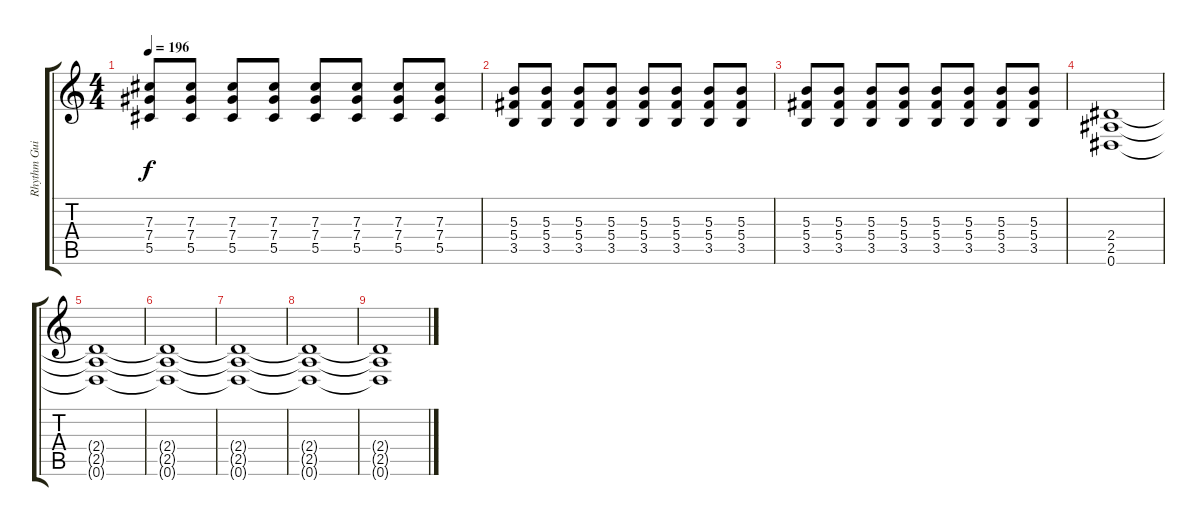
\track ("Rhythm Guitar  " "Rhythm Gui") {instrument overdrivenguitar}
\staff {score tabs}
\tuning (Eb4 Bb3 Gb3 Db3 Ab2 Eb2) {hide}
\ts (4 4)
\tempo 196
\clef g2
\ks c
(7.3 7.4 5.5).8{dy f} (7.3 7.4 5.5).8 (7.3 7.4 5.5).8 (7.3 7.4 5.5).8 (7.3 7.4 5.5).8 (7.3 7.4 5.5).8 (7.3 7.4 5.5).8 (7.3 7.4 5.5).8 |
(5.3 5.4 3.5).8 (5.3 5.4 3.5).8 (5.3 5.4 3.5).8 (5.3 5.4 3.5).8 (5.3 5.4 3.5).8 (5.3 5.4 3.5).8 (5.3 5.4 3.5).8 (5.3 5.4 3.5).8 |
(5.3 5.4 3.5).8 (5.3 5.4 3.5).8 (5.3 5.4 3.5).8 (5.3 5.4 3.5).8 (5.3 5.4 3.5).8 (5.3 5.4 3.5).8 (5.3 5.4 3.5).8 (5.3 5.4 3.5).8 |
(2.4 2.5 0.6).1 |
(2.4{t} 2.5{t} 0.6{t}).1 |
(2.4{t} 2.5{t} 0.6{t}).1 |
(2.4{t} 2.5{t} 0.6{t}).1 |
(2.4{t} 2.5{t} 0.6{t}).1 |
(2.4{t} 2.5{t} 0.6{t}).1
